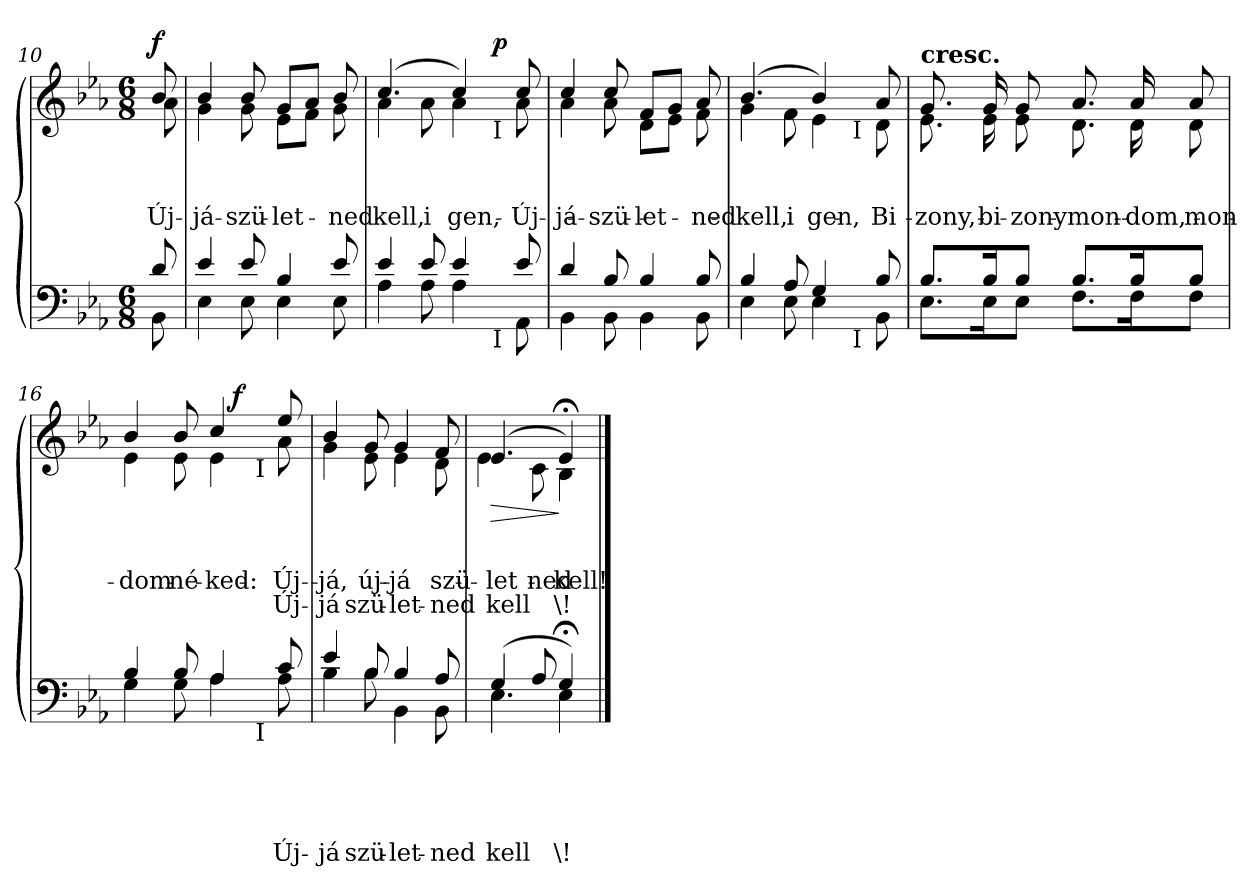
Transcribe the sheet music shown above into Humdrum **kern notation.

**kern	**text	**text	**text	**text	**text	**kern	**text	**text	**text	**text	**dynam
*part2	*part2	*part2	*part2	*part2	*part2	*part1	*part1	*part1	*part1	*part1	*part1
*staff2	*staff2	*staff2	*staff2	*staff2	*staff2	*staff1	*staff1	*staff1	*staff1	*staff1	*staff1
!!LO:LB:g=z
*clefF4	*	*	*	*	*	*clefG2	*	*	*	*	*
*k[b-e-a-]	*	*	*	*	*	*k[b-e-a-]	*	*	*	*	*
*E-:	*	*	*	*	*	*E-:	*	*	*	*	*
*M6/8	*	*	*	*	*	*M6/8	*	*	*	*	*
=10	=10	=10	=10	=10	=10	=10	=10	=10	=10	=10	=10
*^	*	*	*	*	*	*^	*	*	*	*	*
!	!	!	!	!	!	!	!	!	!	!	!LO:LY:b	!	!LO:DY:a
8d/	8BB-\	.	.	.	.	.	8b-/	8a-\	.	.	Új-	.	f
=11	=11	=11	=11	=11	=11	=11	=11	=11	=11	=11	=11	=11	=11
!	!	!	!	!	!	!	!	!	!	!	!LO:LY:b	!	!
4e-/	4E-\	.	.	.	.	.	4b-/	4g\	.	.	-já-	.	.
!	!	!	!	!	!	!	!	!	!	!	!LO:LY:b	!	!
8e-/	8E-\	.	.	.	.	.	8b-/	8g\	.	.	-szü-	.	.
!	!	!	!	!	!	!	!	!	!	!	!LO:LY:b	!	!
4B-/	4E-\	.	.	.	.	.	8g/L	8e-\L	.	.	-let-	.	.
.	.	.	.	.	.	.	8a-/J	8f\J	.	.	.	.	.
!	!	!	!	!	!	!	!	!	!	!	!LO:LY:b	!	!
8e-/	8E-\	.	.	.	.	.	8b-/	8g\	.	.	-ned	.	.
=12	=12	=12	=12	=12	=12	=12	=12	=12	=12	=12	=12	=12	=12
!	!	!	!	!	!	!	!	!	!	!	!LO:LY:b	!	!
*	*^	*	*	*	*	*	*	*^	*	*	*	*	*
4e-/	4A-\	2ryy	.	.	.	.	.	(>4.cc/	4a-\	2ryy	.	.	kell,	.	.
!	!	!	!	!	!	!	!	!	!	!	!	!	!LO:LY:b	!	!
8e-/	8A-\	.	.	.	.	.	.	.	8a-\	.	.	.	i-	.	.
!	!	!	!	!	!	!	!	!	!	!	!	!	!LO:LY:b	!	!
4e-/	4A-\	.	.	.	.	.	.	4cc/)	4a-\	.	.	.	-gen,	.	.
.	.	32ryy	.	.	.	.	.	.	.	32ryy	.	.	.	.	.
!	!	!	!	!	!	!	!	!	!	!LO:TX:b:t=I	!	!	!	!	!
!	!	!LO:TX:b:t=I	!	!	!	!	!	!	!	!	!	!	!	!	!
!	!	!	!	!	!	!	!	!	!	!	!	!	!	!	!LO:DY:a
.	.	8..ryy	.	.	.	.	.	.	.	8..ryy	.	.	.	.	p
!	!	!	!	!	!	!	!	!	!	!	!	!	!LO:LY:b	!	!
8e-/	8AA-\	.	.	.	.	.	.	8cc/	8a-\	.	.	.	Új-	.	.
*	*v	*v	*	*	*	*	*	*	*	*	*	*	*	*	*
*	*	*	*	*	*	*	*	*v	*v	*	*	*	*	*
=13	=13	=13	=13	=13	=13	=13	=13	=13	=13	=13	=13	=13	=13
*	*^	*	*	*	*	*	*	*^	*	*	*	*	*
!	!	!	!	!	!	!	!	!	!	!	!	!	!LO:LY:b	!	!
*	*v	*v	*	*	*	*	*	*	*	*	*	*	*	*	*
*	*	*	*	*	*	*	*	*v	*v	*	*	*	*	*
4d/	4BB-\	.	.	.	.	.	4cc/	4a-\	.	.	-já-	.	.
!	!	!	!	!	!	!	!	!	!	!	!LO:LY:b	!	!
8B-/	8BB-\	.	.	.	.	.	8cc/	8a-\	.	.	-szü-	.	.
!	!	!	!	!	!	!	!	!	!	!	!LO:LY:b	!	!
4B-/	4BB-\	.	.	.	.	.	8f/L	8d\L	.	.	-let-	.	.
.	.	.	.	.	.	.	8g/J	8e-\J	.	.	.	.	.
!	!	!	!	!	!	!	!	!	!	!	!LO:LY:b	!	!
8B-/	8BB-\	.	.	.	.	.	8a-/	8f\	.	.	-ned	.	.
=14	=14	=14	=14	=14	=14	=14	=14	=14	=14	=14	=14	=14	=14
!	!	!	!	!	!	!	!	!	!	!	!LO:LY:b	!	!
*	*^	*	*	*	*	*	*	*^	*	*	*	*	*
4B-/	4E-\	2ryy	.	.	.	.	.	(>4.b-/	4g\	2ryy	.	.	kell,	.	.
!	!	!	!	!	!	!	!	!	!	!	!	!	!LO:LY:b	!	!
8A-/	8E-\	.	.	.	.	.	.	.	8f\	.	.	.	i-	.	.
!	!	!	!	!	!	!	!	!	!	!	!	!	!LO:LY:b	!	!
4G/	4E-\	.	.	.	.	.	.	4b-/)	4e-\	.	.	.	-gen,	.	.
.	.	32ryy	.	.	.	.	.	.	.	32ryy	.	.	.	.	.
!	!	!	!	!	!	!	!	!	!	!LO:TX:b:t=I	!	!	!	!	!
!	!	!LO:TX:b:t=I	!	!	!	!	!	!	!	!	!	!	!	!	!
.	.	8..ryy	.	.	.	.	.	.	.	8..ryy	.	.	.	.	.
!	!	!	!	!	!	!	!	!	!	!	!	!	!LO:LY:b	!	!
8B-/	8BB-\	.	.	.	.	.	.	8a-/	8d\	.	.	.	Bi­	.	.
*	*v	*v	*	*	*	*	*	*	*	*	*	*	*	*	*
*	*	*	*	*	*	*	*	*v	*v	*	*	*	*	*
!!LO:LB:g=z
=15	=15	=15	=15	=15	=15	=15	=15	=15	=15	=15	=15	=15	=15
*	*^	*	*	*	*	*	*	*^	*	*	*	*	*
!	!	!	!	!	!	!	!	!LO:TX:a:B:t=cresc.	!	!	!	!	!	!	!
!	!	!	!	!	!	!	!	!	!	!	!	!	!LO:LY:b	!	!
*	*v	*v	*	*	*	*	*	*	*	*	*	*	*	*	*
*	*	*	*	*	*	*	*	*v	*v	*	*	*	*	*
8.B-/L	8.E-\L	.	.	.	.	.	8.g/	8.e-\	.	.	zony,	.	.
!	!	!	!	!	!	!	!	!	!	!	!LO:LY:b	!	!
16B-/K	16E-\K	.	.	.	.	.	16g/	16e-\	.	.	bi-	.	.
!	!	!	!	!	!	!	!	!	!	!	!LO:LY:b	!	!
8B-/J	8E-\J	.	.	.	.	.	8g/	8e-\	.	.	-zony	.	.
!	!	!	!	!	!	!	!	!	!	!	!LO:LY:b	!	!
8.B-/L	8.F\L	.	.	.	.	.	8.a-/	8.d\	.	.	mon-	.	.
!	!	!	!	!	!	!	!	!	!	!	!LO:LY:b	!	!
16B-/K	16F\K	.	.	.	.	.	16a-/	16d\	.	.	-dom,	.	.
!	!	!	!	!	!	!	!	!	!	!	!LO:LY:b	!	!
8B-/J	8F\J	.	.	.	.	.	8a-/	8d\	.	.	mon-	.	.
=16	=16	=16	=16	=16	=16	=16	=16	=16	=16	=16	=16	=16	=16
!	!	!	!	!	!	!	!	!	!	!	!LO:LY:b	!	!
*	*^	*	*	*	*	*	*^	*^	*	*	*	*	*
4B-/	4G\	2ryy	.	.	.	.	.	4b-/	4e-\	4...ryy	2ryy	.	.	-dom	.	.
!	!	!	!	!	!	!	!	!	!	!	!	!	!	!LO:LY:b	!	!
8B-/	8G\	.	.	.	.	.	.	8b-/	8e-\	.	.	.	.	né-	.	.
!	!	!	!	!	!	!	!	!	!	!	!	!	!	!LO:LY:b	!	!
4A-/	4A-\	.	.	.	.	.	.	4cc/	4e-\	.	.	.	.	-ked:	.	.
!	!	!	!	!	!	!	!	!	!	!	!	!	!	!	!	!LO:DY:a
.	.	.	.	.	.	.	.	.	.	4ryy	.	.	.	.	.	f
.	.	32ryy	.	.	.	.	.	.	.	.	32ryy	.	.	.	.	.
!	!	!	!	!	!	!	!	!	!	!	!LO:TX:b:t=I	!	!	!	!	!
!	!	!LO:TX:b:t=I	!	!	!	!	!	!	!	!	!	!	!	!	!	!
.	.	8..ryy	.	.	.	.	.	.	.	.	8..ryy	.	.	.	.	.
!	!	!	!	!	!	!	!LO:LY:b	!	!	!	!	!	!	!	!	!
!	!	!	!	!	!	!	!	!	!	!	!	!	!	!	!LO:LY:a	!
!	!	!	!	!	!	!	!	!	!	!	!	!	!	!LO:LY:b	!	!
8c/	8A-\	.	.	.	.	.	Új-	8ee-/	8a-\	.	.	.	.	Új-	Új-	.
.	.	.	.	.	.	.	.	.	.	32ryy	.	.	.	.	.	.
*	*v	*v	*	*	*	*	*	*	*	*	*	*	*	*	*	*
*	*	*	*	*	*	*	*v	*v	*v	*v	*	*	*	*	*
=17	=17	=17	=17	=17	=17	=17	=17	=17	=17	=17	=17	=17
*	*^	*	*	*	*	*	*^	*	*	*	*	*
*	*	*	*	*	*	*	*	*	*^	*	*	*	*	*
*	*	*	*	*	*	*	*	*	*	*^	*	*	*	*	*
!	!	!	!	!	!	!	!LO:LY:b	!	!	!	!	!	!	!	!	!
*	*v	*v	*	*	*	*	*	*	*	*	*	*	*	*	*	*
*	*	*	*	*	*	*	*v	*v	*v	*v	*	*	*	*	*
*	*^	*	*	*	*	*	*^	*	*	*	*	*
*	*	*	*	*	*	*	*	*	*^	*	*	*	*	*
*	*	*	*	*	*	*	*	*	*	*^	*	*	*	*	*
!	!	!	!	!	!	!	!	!	!	!	!	!	!	!	!LO:LY:a	!
*	*v	*v	*	*	*	*	*	*	*	*	*	*	*	*	*	*
*	*	*	*	*	*	*	*	*v	*v	*v	*	*	*	*	*
*	*^	*	*	*	*	*	*^	*^	*	*	*	*	*
!	!	!	!	!	!	!	!	!	!	!	!	!	!	!LO:LY:b	!	!
*	*v	*v	*	*	*	*	*	*	*	*	*	*	*	*	*	*
*	*	*	*	*	*	*	*	*v	*v	*v	*	*	*	*	*
4e-/	4B-\	.	.	.	.	-já	4b-/	4g\	.	.	-já,	-já	.
!	!	!	!	!	!	!LO:LY:b	!	!	!	!	!	!	!
!	!	!	!	!	!	!	!	!	!	!	!	!LO:LY:a	!
!	!	!	!	!	!	!	!	!	!	!	!LO:LY:b	!	!
8B-/	8B-\	.	.	.	.	szü-	8g/	8e-\	.	.	új-	szü-	.
!	!	!	!	!	!	!LO:LY:b	!	!	!	!	!	!	!
!	!	!	!	!	!	!	!	!	!	!	!	!LO:LY:a	!
!	!	!	!	!	!	!	!	!	!	!	!LO:LY:b	!	!
4B-/	4BB-\	.	.	.	.	-let-	4g/	4e-\	.	.	-já	-let-	.
!	!	!	!	!	!	!LO:LY:b	!	!	!	!	!	!	!
!	!	!	!	!	!	!	!	!	!	!	!	!LO:LY:a	!
!	!	!	!	!	!	!	!	!	!	!	!LO:LY:b	!	!
8A-/	8BB-\	.	.	.	.	-ned	8f/	8d\	.	.	szü-	-ned	.
=18	=18	=18	=18	=18	=18	=18	=18	=18	=18	=18	=18	=18	=18
!	!	!	!	!	!	!LO:LY:b	!	!	!	!	!	!	!
!	!	!	!	!	!	!	!	!	!	!	!	!LO:LY:a	!LO:HP:b
!	!	!	!	!	!	!	!	!	!	!	!LO:LY:b	!	!
(<4G/	4.E-\	.	.	.	.	kell	(>4.e-/	4e-\	.	.	-let-	kell	>
!	!	!	!	!	!	!	!	!	!	!	!LO:LY:b	!	!
8A-/	.	.	.	.	.	.	.	8c\	.	.	-ned	.	.
!	!	!	!	!	!	!LO:LY:b	!	!	!	!	!	!	!
!	!	!	!	!	!	!	!	!	!	!	!	!LO:LY:a	!
!	!	!	!	!	!	!	!	!	!	!	!LO:LY:b	!	!
4G;/)	4E-\	.	.	.	.	\!	4e-;/)	4B-\	.	.	kell!	\!	]
*v	*v	*	*	*	*	*	*	*	*	*	*	*	*
*	*	*	*	*	*	*v	*v	*	*	*	*	*
==	==	==	==	==	==	==	==	==	==	==	==
*-	*-	*-	*-	*-	*-	*-	*-	*-	*-	*-	*-
